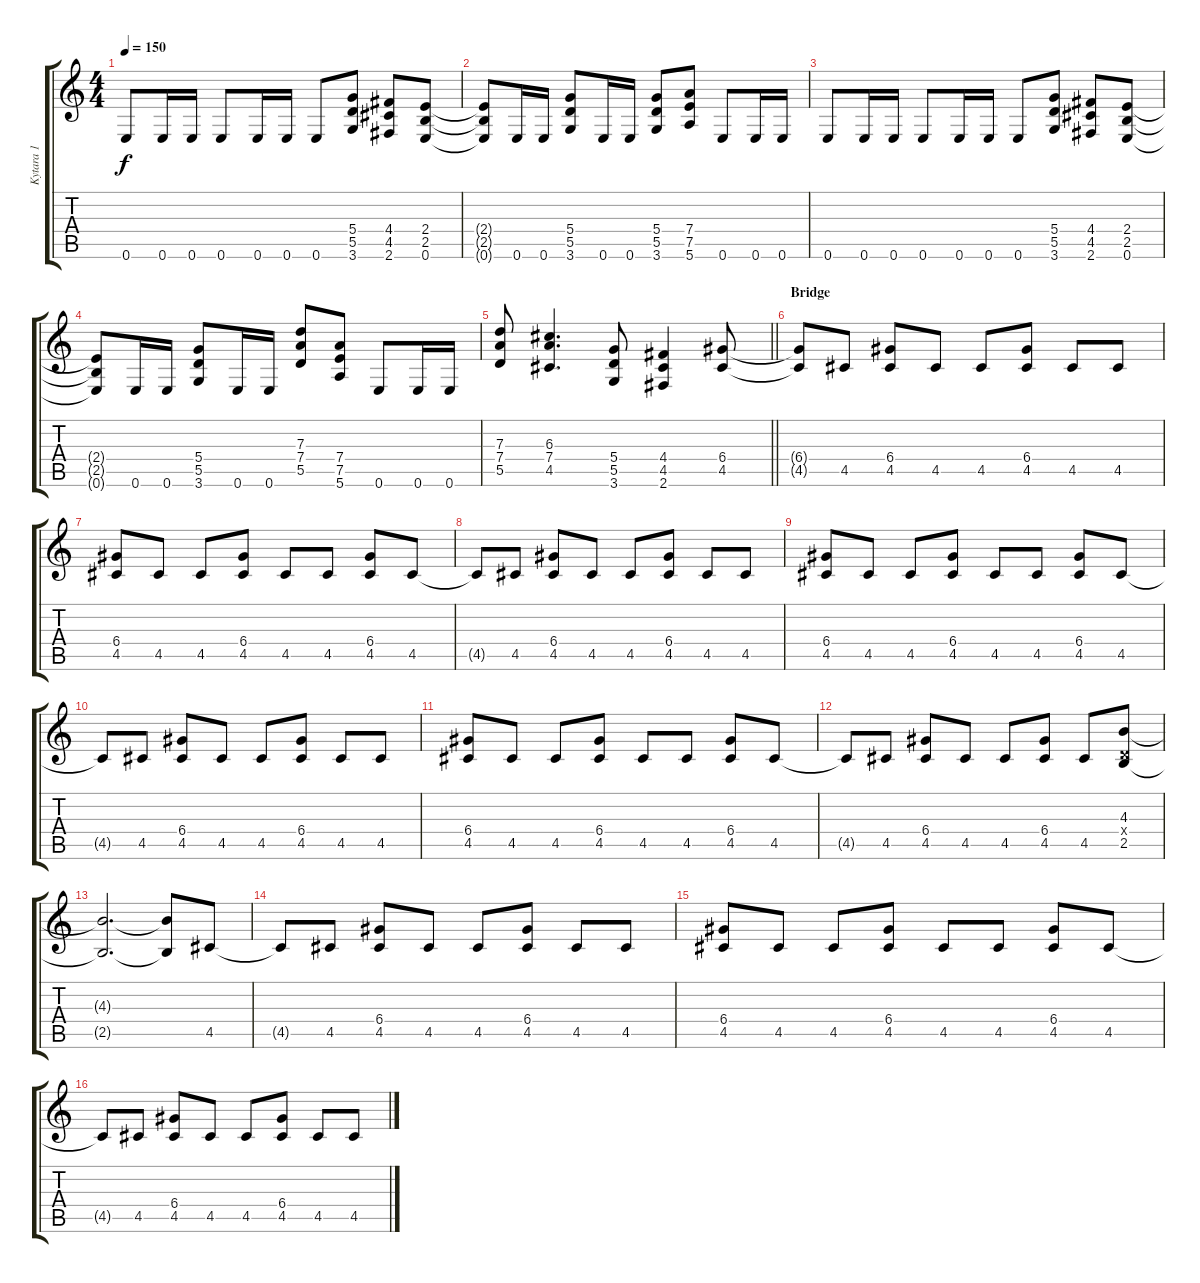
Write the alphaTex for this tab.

\track ("Kytara 1" "Kytara 1") {instrument overdrivenguitar}
\staff {score tabs}
\tuning (E4 B3 G3 D3 A2 E2) {hide}
\ts (4 4)
\tempo 150
\clef g2
\ks c
0.6.8{dy f} 0.6.16 0.6.16 0.6.8 0.6.16 0.6.16 0.6.8 (5.4 5.5 3.6).8 (4.4 4.5 2.6).8 (2.4 2.5 0.6).8 |
(2.4{t} 2.5{t} 0.6{t}).8 0.6.16 0.6.16 (5.4 5.5 3.6).8 0.6.16 0.6.16 (5.4 5.5 3.6).8 (7.4 7.5 5.6).8 0.6.8 0.6.16 0.6.16 |
0.6.8 0.6.16 0.6.16 0.6.8 0.6.16 0.6.16 0.6.8 (5.4 5.5 3.6).8 (4.4 4.5 2.6).8 (2.4 2.5 0.6).8 |
(2.4{t} 2.5{t} 0.6{t}).8 0.6.16 0.6.16 (5.4 5.5 3.6).8 0.6.16 0.6.16 (7.3 7.4 5.5).8 (7.4 7.5 5.6).8 0.6.8 0.6.16 0.6.16 |
\barLineRight lightlight
(7.3 7.4 5.5).8 (6.3 7.4 4.5).4{d} (5.4 5.5 3.6).8 (4.4 4.5 2.6).4 (6.4 4.5).8 |
\section ("" "Bridge")
(6.4{t} 4.5{t}).8 4.5.8 (6.4 4.5).8 4.5.8 4.5.8 (6.4 4.5).8 4.5.8 4.5.8 |
(6.4 4.5).8 4.5.8 4.5.8 (6.4 4.5).8 4.5.8 4.5.8 (6.4 4.5).8 4.5.8 |
4.5{t}.8 4.5.8 (6.4 4.5).8 4.5.8 4.5.8 (6.4 4.5).8 4.5.8 4.5.8 |
(6.4 4.5).8 4.5.8 4.5.8 (6.4 4.5).8 4.5.8 4.5.8 (6.4 4.5).8 4.5.8 |
4.5{t}.8 4.5.8 (6.4 4.5).8 4.5.8 4.5.8 (6.4 4.5).8 4.5.8 4.5.8 |
(6.4 4.5).8 4.5.8 4.5.8 (6.4 4.5).8 4.5.8 4.5.8 (6.4 4.5).8 4.5.8 |
4.5{t}.8 4.5.8 (6.4 4.5).8 4.5.8 4.5.8 (6.4 4.5).8 4.5.8 (4.3 0.4{x} 2.5).8 |
(4.3{t} 2.5{t}).2{d} (4.3{t} 2.5{t}).8 4.5.8 |
4.5{t}.8 4.5.8 (6.4 4.5).8 4.5.8 4.5.8 (6.4 4.5).8 4.5.8 4.5.8 |
(6.4 4.5).8 4.5.8 4.5.8 (6.4 4.5).8 4.5.8 4.5.8 (6.4 4.5).8 4.5.8 |
4.5{t}.8 4.5.8 (6.4 4.5).8 4.5.8 4.5.8 (6.4 4.5).8 4.5.8 4.5.8
